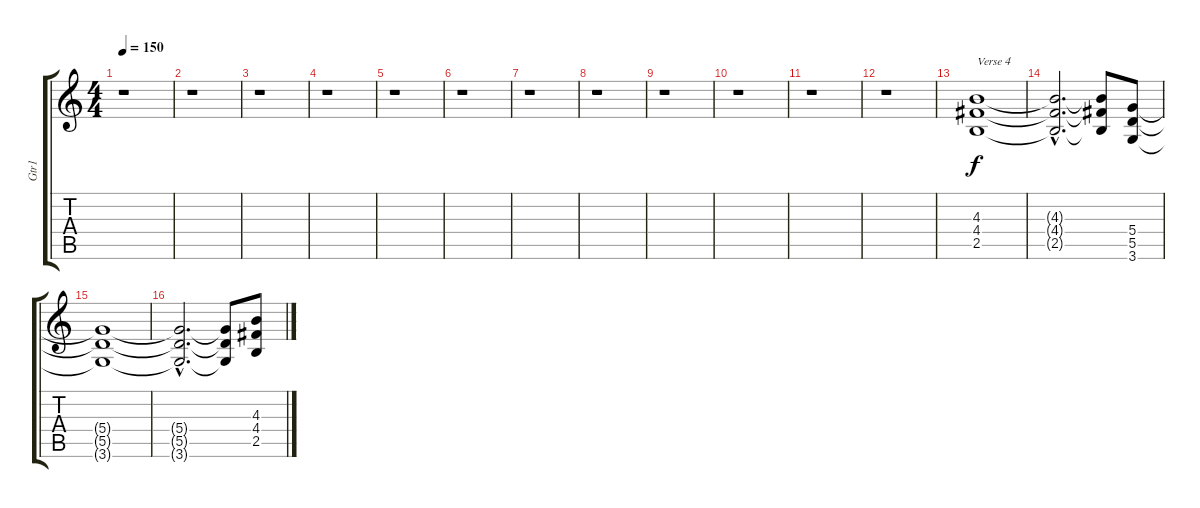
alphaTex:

\track ("Gtr1" "Gtr1") {instrument overdrivenguitar}
\staff {score tabs}
\tuning (E4 B3 G3 D3 A2 E2) {hide}
\ts (4 4)
\tempo 150
\clef g2
\ks c
r.1{dy f} |
r.1 |
r.1 |
r.1 |
r.1 |
r.1 |
r.1 |
r.1 |
r.1 |
r.1 |
r.1 |
r.1 |
(4.3 4.4 2.5).1{txt "Verse 4"} |
(4.3{hac t} 4.4{hac t} 2.5{hac t}).2{d} (4.3{t} 4.4{t} 2.5{t}).8 (5.4 5.5 3.6).8 |
(5.4{t} 5.5{t} 3.6{t}).1 |
(5.4{hac t} 5.5{hac t} 3.6{hac t}).2{d} (5.4{t} 5.5{t} 3.6{t}).8 (4.3 4.4 2.5).8
